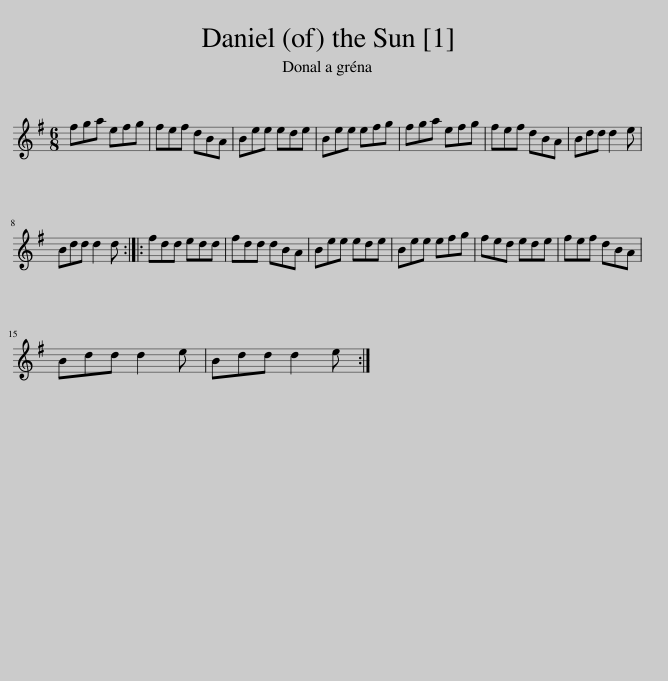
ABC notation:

X:1
L:1/8
M:6/8
I:linebreak $
K:G
V:1 treble
V:1
 fga efg | fef dBA | Bee ede | Bee efg | fga efg | %5
 fef dBA | Bdd d2 e |$ Bdd d2 d :: fdd edd | fdd dBA | %10
 Bee ede | Bee efg | fed ede | fef dBA |$ Bdd d2 e | %15
 Bdd d2 e :| %16
